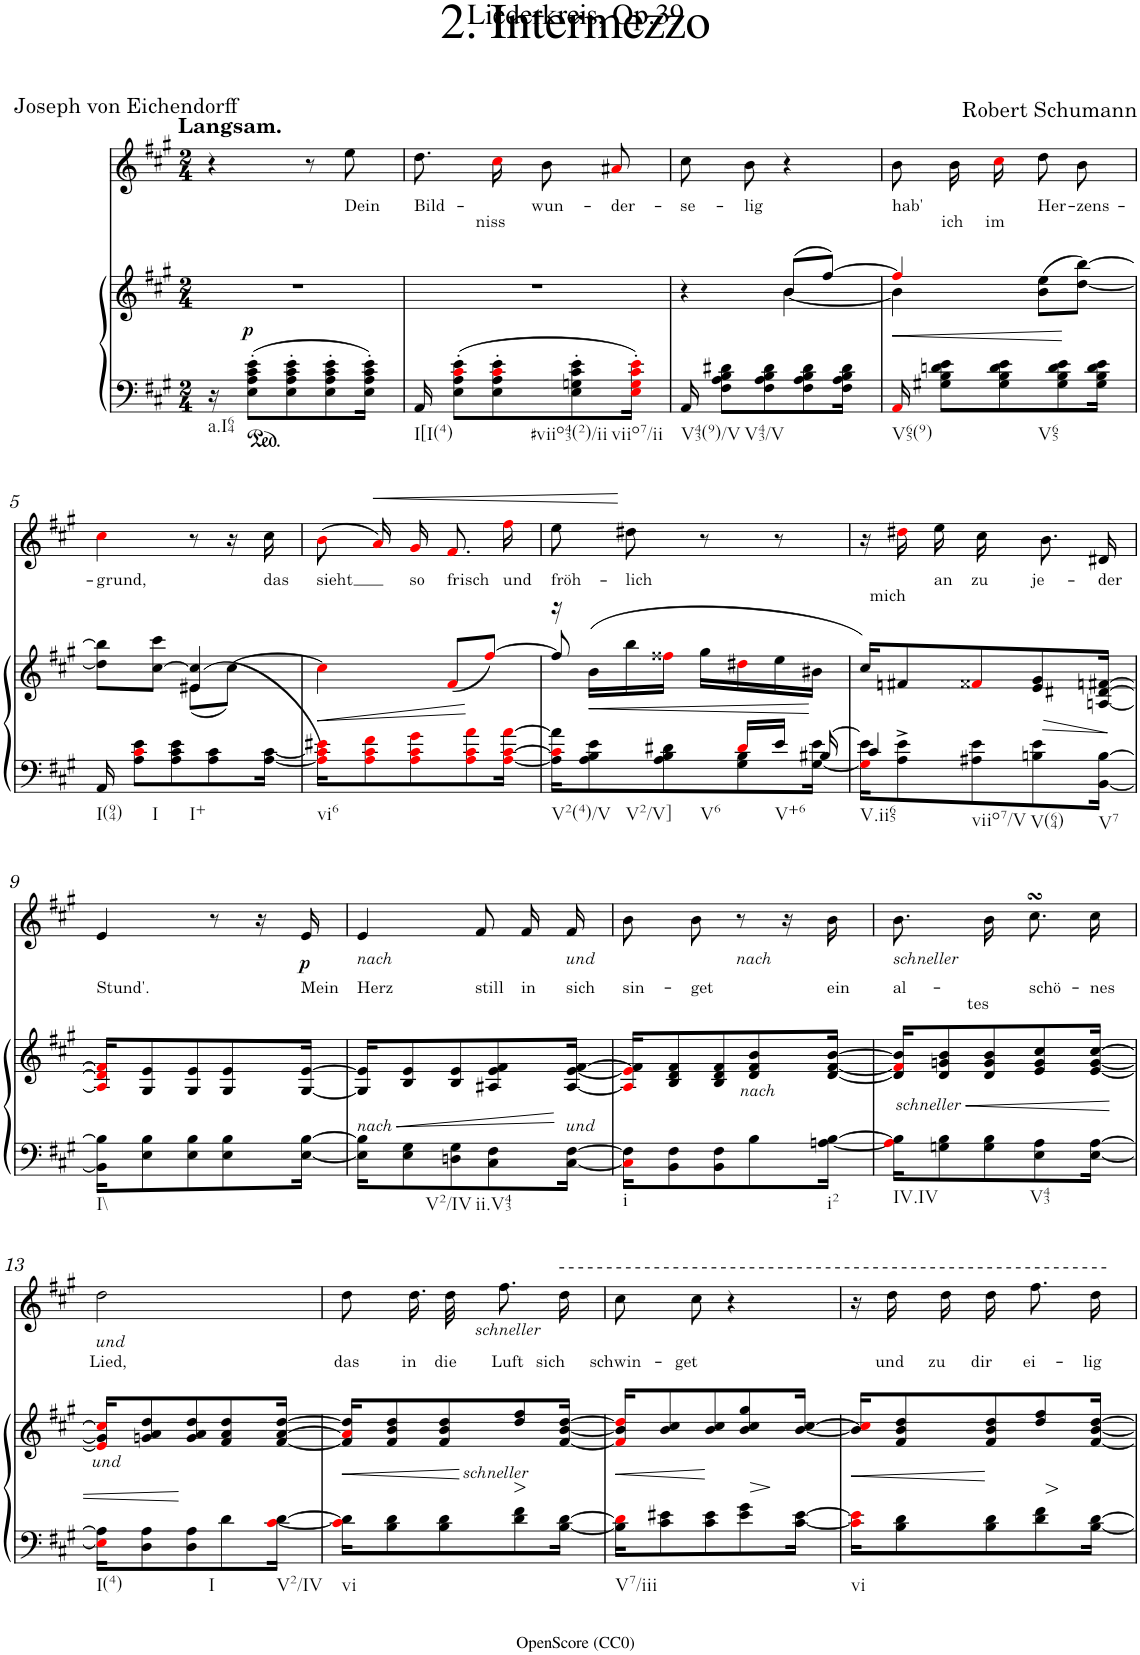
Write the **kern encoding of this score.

**kern	**kern	**dynam	**kern	**text	**dynam
*part2	*part2	*part2	*part1	*part1	*part1
*staff3	*staff2	*staff2/3	*staff1	*staff1	*staff1
*I"Piano	*	*	*I"Voice	*	*
*I'Pno	*	*	*	*	*
*clefF4	*clefG2	*	*clefG2	*	*
*k[f#c#g#]	*k[f#c#g#]	*	*k[f#c#g#]	*	*
*M2/4	*M2/4	*	*M2/4	*	*
=1	=1	=1	=1	=1	=1
*	*^	*	*	*	*
!	!	!	!	!LO:TX:a:B:t=Langsam.	!	!
!LO:TX:b:t=a.I64	!	!	!	!	!	!
16r	2r	16ryy	.	4r	.	.
!	!	!	!LO:DY:b	!	!	!
8E\' 8A\' 8c#\' 8e\'L	.	4..ryy	p	.	.	.
8E\' 8A\' 8c#\' 8e\'	.	.	.	.	.	.
.	.	.	.	8r	.	.
8E\' 8A\' 8c#\' 8e\'	.	.	.	.	.	.
!	!	!	!	!	!LO:LY:b	!
.	.	.	.	8ee\	Dein	.
16E\' 16A\' 16c#\' 16e\'Jk	.	.	.	.	.	.
=2	=2	=2	=2	=2	=2	=2
!LO:TX:b:t=I[I(4)	!	!	!	!	!	!
!	!	!	!	!	!LO:LY:b	!
*	*v	*v	*	*	*	*
16AA/	2r	.	8.dd\L	Bild-	.
8E\' 8A\' 8c#i\' 8e\'L	.	.	.	.	.
!LO:TX:b:t=#viio43(2)/ii	!	!	!	!	!
!	!	!	!	!LO:LY:b	!
8E\' 8A\' 8c#i\' 8e\'	.	.	16cc#i\Jk	-niss	.
!	!	!	!	!LO:LY:b	!
.	.	.	8b/L	wun-	.
!LO:TX:b:t=viio7/ii	!	!	!	!	!
8E\' 8Gn\' 8c#\' 8e\'	.	.	.	.	.
!	!	!	!	!LO:LY:b	!
.	.	.	8a#Xi/J	-der-	.
16Ei\' 16Gi\' 16c#i\' 16ei\'Jk	.	.	.	.	.
=3	=3	=3	=3	=3	=3
*	*^	*	*	*	*
!LO:TX:b:t=V43(9)/V	!	!	!	!	!	!
!	!	!	!	!	!LO:LY:b	!
16AA/	4r	4ryy	.	8cc#\L	-se-	.
!LO:TX:b:t=V43/V	!	!	!	!	!	!
8F#\ 8A\ 8B\ 8d#X\L	.	.	.	.	.	.
!	!	!	!	!	!LO:LY:b	!
.	.	.	.	8b\J	-lig	.
8F#\ 8A\ 8B\ 8d#\	.	.	.	.	.	.
.	(8b/L	[4b\	.	4r	.	.
8F#\ 8A\ 8B\ 8d#\	.	.	.	.	.	.
.	[8ff#/J)	.	.	.	.	.
16F#\ 16A\ 16B\ 16d#\Jk	.	.	.	.	.	.
=4	=4	=4	=4	=4	=4	=4
!LO:TX:b:t=V65(9)	!	!	!	!	!	!
!	!	!	!	!	!LO:LY:b	!
16AAi/	4ff#i/]	4b\]	.	8b\L	hab'	.
8G#X\ 8B\ 8dn\ 8e\L	.	.	.	.	.	.
!	!	!	!	!	!LO:LY:b	!
.	.	.	.	16b\L	ich	.
!LO:TX:b:t=V65	!	!	!	!	!	!
!	!	!	!	!	!LO:LY:b	!
8G#\ 8B\ 8d\ 8e\	.	.	.	16cc#i\JJ	im	.
!	!	!	!	!	!LO:LY:b	!
.	(>8b\ 8ee\L	4ryy	.	8dd\L	Her-	.
8G#\ 8B\ 8d\ 8e\	.	.	.	.	.	.
!	!	!	!	!	!LO:LY:b	!
.	[8dd\ [>8bb\J)	.	.	8b\J	-zens-	.
16G#\ 16B\ 16d\ 16e\Jk	.	.	.	.	.	.
!!LO:LB:g=z
=5	=5	=5	=5	=5	=5	=5
!LO:TX:b:t=I(94)	!	!	!	!	!	!
!	!	!	!	!	!LO:LY:b	!
16AA/	8dd\] 8bb\]L	4ryy	.	4cc#i\	-grund,	.
!LO:TX:b:t=I	!	!	!	!	!	!
8A\ 8c#i\ 8e\L	.	.	.	.	.	.
.	[>8cc#\ 8ccc#\J	.	.	.	.	.
!LO:TX:b:t=I+	!	!	!	!	!	!
8A\ 8c#\ 8e\	.	.	.	.	.	.
.	(4e#X/ 4cc#/]	(8e#\L	.	8r	.	.
8A\ 8c#\	.	.	.	.	.	.
.	.	[>8cc#\J)	.	16r	.	.
!	!	!	!	!	!LO:LY:b	!
[16A\ [<16c#\Jk	.	.	.	16cc#\	das	.
*	*v	*v	*	*	*	*
=6	=6	=6	=6	=6	=6
!LO:TX:b:t=vi6	!	!	!	!	!
!	!	!	!	!LO:LY:b	!
16Ai\] 16c#i\] 16e#Xi\KL)	4cc#i\]	.	(8bi/L	sieht	.
8Ai\ 8c#i\ 8f#i\	.	.	.	.	.
!	!	!	!	!	!LO:HP:b
.	.	.	16ai/L)	.	<
!	!	!	!	!LO:LY:b	!
8Ai\ 8c#i\ 8g#i\	.	.	16g#i/JJ	so	.
!	!	!	!	!LO:LY:b	!
.	(8f#i/L	.	8.f#i\L	frisch	.
8Ai\ 8c#i\ 8ai\	.	.	.	.	.
.	[8ff#i/J)	.	.	.	.
!	!	!	!	!LO:LY:b	!
[16Ai\ [>16c#i\ [>16ai\Jk	.	.	16ff#i\Jk	und	.
=7	=7	=7	=7	=7	=7
*^	*^	*	*	*	*
!LO:TX:b:t=V2(4)/V	!	!	!	!	!	!	!
!	!	!	!	!	!	!LO:LY:b	!
16A\] 16c#i\] 16a\]KL	16ryy	16r	8ff#/]	.	8ee\L	fröh-	.
!LO:TX:b:t=V2/V]	!	!	!	!	!	!	!
!	!	!	!	!LO:HP:b	!	!	!
8A\ 8B\ 8e\	4ryy	(>16b\LL	.	<	.	.	.
!	!	!	!	!	!	!LO:LY:b	!
.	.	16bb\	8ryy	.	8dd#X\J	-lich	[
!LO:TX:b:t=V6	!	!	!	!	!	!	!
8A\ 8B\ 8d#X\	.	16ff##Xi\JJ	.	.	.	.	.
.	.	16gg#\LL	4ryy	.	8r	.	.
!LO:TX:b:t=V+6	!	!	!	!	!	!	!
8G#\ 8B\	16d#i/LL	16dd#Xi\	.	.	.	.	.
.	16e/JJ	16ee\	.	.	8r	.	.
[16G#\ [>16e\Jk	16B#X/	16b#X\JJ	.	[	.	.	.
*	*	*v	*v	*	*	*	*
=8	=8	=8	=8	=8	=8	=8
!LO:TX:b:t=V.ii65	!	!	!	!	!	!
16G#i\] 16e\]KL	4c#/	16cc#/KL)	.	16r	.	.
!	!	!	!	!	!LO:LY:b	!
8A\^> 8e\^>	.	8f#X/	.	16dd#Xi\LL	mich	.
!	!	!	!	!	!LO:LY:b	!
.	.	.	.	16ee\	an	.
!LO:TX:b:t=viio7/V	!	!	!	!	!	!
!LO:TX:b:t=V(64)	!	!	!	!	!	!
!	!	!	!	!	!LO:LY:b	!
8A#X\ 8e\	.	8f##Xi/	.	16cc#\JJ	zu	.
!	!	!	!	!	!LO:LY:b	!
.	4ryy	.	.	8.b/L	je-	.
!	!	!	!LO:HP:b	!	!	!
8Bn\ 8e\	.	8e/ 8g#/	>	.	.	.
!LO:TX:b:t=V7	!	!	!	!	!	!
!	!	!	!	!	!LO:LY:b	!
[16BB\ [>16B\Jk	.	[16An/ [>16d#X/ [16f#X/Jk	]	16d#X/Jk	-der	.
*v	*v	*	*	*	*	*
!!LO:LB:g=z
=9	=9	=9	=9	=9	=9
!LO:TX:b:t=I\\	!	!	!	!	!
!	!	!	!	!LO:LY:b	!
16BB\] 16B\]KL	16Ai/] 16d#i/] 16f#i/]KL	.	4e/	Stund'.	.
8E\ 8B\	8G#/ 8e/	.	.	.	.
8E\ 8B\	8G#/ 8e/	.	.	.	.
.	.	.	8r	.	.
8E\ 8B\	8G#/ 8e/	.	.	.	.
.	.	.	16r	.	.
!	!	!	!	!LO:LY:b	!LO:DY:b
[16E\ [16B\Jk	[16G#/ [16e/Jk	.	16e/	Mein	p
=10	=10	=10	=10	=10	=10
!	!	!	!LO:TX:b:i:t=nach	!	!
!	!LO:TX:b:i:t=nach	!	!	!	!
!	!	!LO:HP:b	!	!LO:LY:b	!
16E\] 16B\]KL	16G#/] 16e/]KL	<	4e/	Herz	.
!LO:TX:b:t=V2/IV	!	!	!	!	!
8E\ 8G#\	8B/ 8e/	.	.	.	.
!LO:TX:b:t=ii.V43	!	!	!	!	!
8Dn\ 8G#\	8B/ 8e/	.	.	.	.
!	!	!	!	!LO:LY:b	!
.	.	.	8f#/L	still	.
8C#\ 8F#\	8A#X/ 8e/ 8f#/	.	.	.	.
!	!	!	!	!LO:LY:b	!
.	.	.	16f#/L	in	.
!	!	!	!LO:TX:b:i:t=und	!	!
!	!LO:TX:b:i:t=und	!	!	!	!
!	!	!	!	!LO:LY:b	!
[16C#\ [16F#\Jk	[16A#/ [16e/ [16f#/Jk	[	16f#/JJ	sich	.
=11	=11	=11	=11	=11	=11
!LO:TX:b:t=i	!	!	!	!	!
!	!	!	!	!LO:LY:b	!
16C#i\] 16F#\]KL	16A#i/] 16ei/] 16f#/]KL	.	8b\L	sin-	.
8BB\ 8F#\	8B/ 8d/ 8f#/	.	.	.	.
!	!	!	!	!LO:LY:b	!
.	.	.	8b\J	-get	.
8BB\ 8F#\	8B/ 8d/ 8f#/	.	.	.	.
!	!	!	!LO:TX:b:i:t=nach	!	!
.	.	.	8r	.	.
!	!LO:TX:b:i:t=nach	!	!	!	!
8B\	8d/ 8f#/ 8b/	.	.	.	.
.	.	.	16r	.	.
!LO:TX:b:t=i2	!	!	!	!	!
!	!	!	!	!LO:LY:b	!
[16An\ [16B\Jk	[16d/ [16f#/ [16b/Jk	.	16b\	ein	.
=12	=12	=12	=12	=12	=12
!	!	!	!LO:TX:b:i:t=schneller	!	!
!	!LO:TX:b:i:t=schneller	!	!	!	!
!LO:TX:b:t=IV.IV	!	!	!	!	!
!	!	!LO:HP:b	!	!LO:LY:b	!
16Ai\] 16B\]KL	16d/] 16f#i/] 16b/]KL	<	8.b\L	al-	.
8Gn\ 8B\	8d/ 8gn/ 8b/	.	.	.	.
!LO:TX:b:t=V43	!	!	!	!	!
!	!	!	!	!LO:LY:b	!
8G\ 8B\	8d/ 8g/ 8b/	.	16b\Jk	-tes	.
!	!	!	!	!LO:LY:b	!
.	.	.	8.cc#sSsS\L	schö-	.
8E\ 8A\	8e/ 8g/ 8cc#/	.	.	.	.
!	!	!	!	!LO:LY:b	!
[16E\ [16A\Jk	[16e/ [16g/ [16cc#/Jk	.	16cc#\Jk	-nes	.
!!LO:LB:g=z
=13	=13	=13	=13	=13	=13
!	!	!	!LO:TX:b:i:t=und	!	!
!	!LO:TX:b:i:t=und	!	!	!	!
!LO:TX:b:t=I(4)	!	!	!	!	!
!	!	!	!	!LO:LY:b	!
16Ei\] 16A\]KL	16ei/] 16g/] 16cc#i/]KL	.	2dd\	Lied,	.
8D\ 8A\	8gn/ 8a/ 8dd/	.	.	.	.
!LO:TX:b:t=I	!	!	!	!	!
8D\ 8A\	8g/ 8a/ 8dd/	[	.	.	.
8d\	8f#/ 8a/ 8dd/	.	.	.	.
!LO:TX:b:t=V2/IV	!	!	!	!	!
[16c#i\ [16d\Jk	[16f#/ [>16a/ [16dd/Jk	.	.	.	.
=14	=14	=14	=14	=14	=14
!LO:TX:b:t=vi	!	!	!	!	!
!	!	!LO:HP:b	!	!LO:LY:b	!
16c#i\] 16d\]KL	16f#/] 16ai/] 16dd/]KL	<	8dd\L	das	.
8B\ 8d\	8f#/ 8b/ 8dd/	.	.	.	.
!	!	!	!	!LO:LY:b	!
.	.	.	16.dd\L	in	.
!	!LO:TX:b:i:t=schneller	!	!	!	!
8B\ 8d\	8f#/ 8b/ 8dd/	[	.	.	.
!	!	!	!	!LO:LY:b	!
.	.	.	32dd\JJk	die	.
!	!	!	!LO:TX:b:i:t=schneller	!	!
!	!	!	!	!LO:LY:b	!
.	.	.	8.ff#\L	Luft	.
8d\ 8f#\	8dd/ 8ff#/	.	.	.	.
!	!	!	!	!LO:LY:b	!
[16B\ [16d\Jk	[16f#/ [16b/ [16dd/Jk	.	16dd\Jk	sich	.
=15	=15	=15	=15	=15	=15
!LO:TX:b:t=V7/iii	!	!	!	!	!
!	!	!LO:HP:b	!	!LO:LY:b	!
16B\] 16di\]KL	16f#i/] 16b/] 16ddi/]KL	<	8cc#\L	schwin-	.
8c#\ 8e#X\	8b/ 8cc#/	.	.	.	.
!	!	!	!	!LO:LY:b	!
.	.	.	8cc#\J	-get	.
8c#\ 8e#\	8b/ 8cc#/	[	.	.	.
.	.	.	4r	.	.
8e#\ 8g#\	8b/ 8cc#/ 8gg#/	.	.	.	.
[16c#\ [16e#\Jk	[16b/ [16cc#/Jk	.	.	.	.
=16	=16	=16	=16	=16	=16
!LO:TX:b:t=vi	!	!	!	!	!
!	!	!LO:HP:b	!	!	!
16c#i\] 16e#i\]KL	16b/] 16cc#i/]KL	<	16r	.	.
!	!	!	!	!LO:LY:b	!
8B\ 8d\	8f#/ 8b/ 8dd/	.	16dd\LL	und	.
!	!	!	!	!LO:LY:b	!
.	.	.	16dd\	zu	.
!	!	!	!	!LO:LY:b	!
8B\ 8d\	8f#/ 8b/ 8dd/	[	16dd\JJ	dir	.
!	!	!	!	!LO:LY:b	!
.	.	.	8.ff#\L	ei-	.
8d\ 8f#\	8dd/ 8ff#/	.	.	.	.
!	!	!	!	!LO:LY:b	!
[16B\ [16d\Jk	[16f#/ [16b/ [16dd/Jk	.	16dd\Jk	-lig	.
=	=	=	=	=	=
*-	*-	*-	*-	*-	*-
